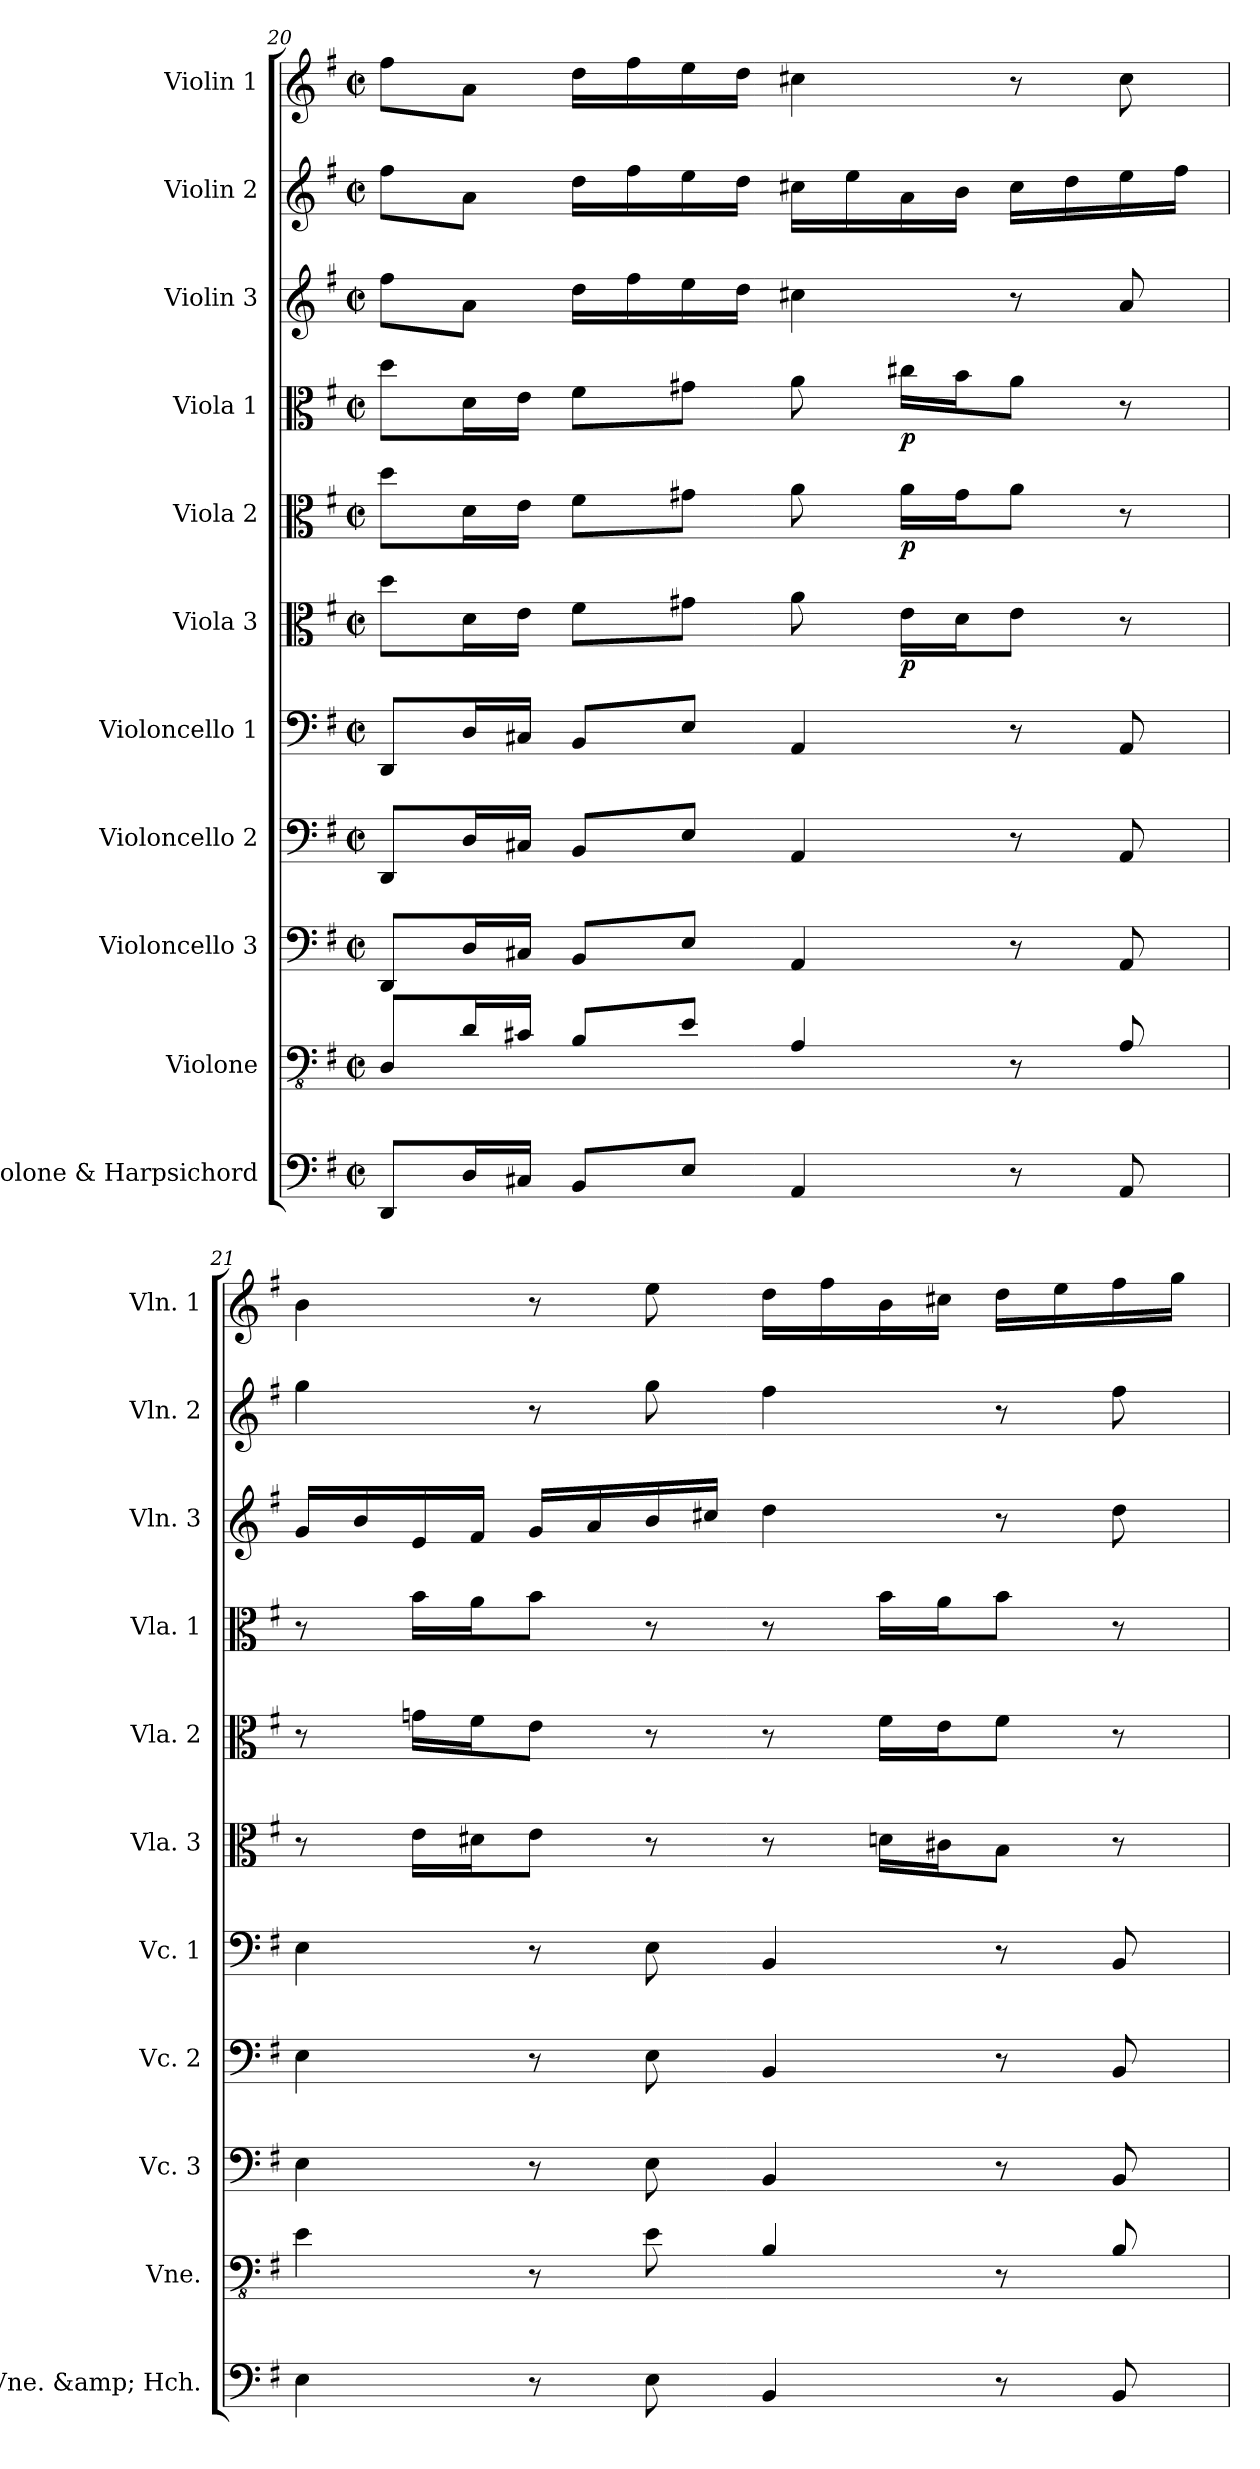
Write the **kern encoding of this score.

**kern	**kern	**kern	**kern	**kern	**kern	**dynam	**kern	**dynam	**kern	**dynam	**kern	**kern	**kern
*part11	*part10	*part9	*part8	*part7	*part6	*part6	*part5	*part5	*part4	*part4	*part3	*part2	*part1
*staff11	*staff10	*staff9	*staff8	*staff7	*staff6	*staff6	*staff5	*staff5	*staff4	*staff4	*staff3	*staff2	*staff1
*I"Violone &amp; Harpsichord	*I"Violone	*I"Violoncello 3	*I"Violoncello 2	*I"Violoncello 1	*I"Viola 3	*	*I"Viola 2	*	*I"Viola 1	*	*I"Violin 3	*I"Violin 2	*I"Violin 1
*I'Vne. &amp; Hch.	*I'Vne.	*I'Vc. 3	*I'Vc. 2	*I'Vc. 1	*I'Vla. 3	*	*I'Vla. 2	*	*I'Vla. 1	*	*I'Vln. 3	*I'Vln. 2	*I'Vln. 1
*clefF4	*clefFv4	*clefF4	*clefF4	*clefF4	*clefC3	*	*clefC3	*	*clefC3	*	*clefG2	*clefG2	*clefG2
*	*ITrd7c12	*	*	*	*	*	*	*	*	*	*	*	*
*k[f#]	*k[f#]	*k[f#]	*k[f#]	*k[f#]	*k[f#]	*	*k[f#]	*	*k[f#]	*	*k[f#]	*k[f#]	*k[f#]
*M4/4	*M4/4	*M4/4	*M4/4	*M4/4	*M4/4	*	*M4/4	*	*M4/4	*	*M4/4	*M4/4	*M4/4
*met(c|)	*met(c|)	*met(c|)	*met(c|)	*met(c|)	*met(c|)	*	*met(c|)	*	*met(c|)	*	*met(c|)	*met(c|)	*met(c|)
=20	=20	=20	=20	=20	=20	=20	=20	=20	=20	=20	=20	=20	=20
8DD/L	8DDD/L	8DD/L	8DD/L	8DD/L	8dd\L	.	8dd\L	.	8dd\L	.	8ff#\L	8ff#\L	8ff#\L
16D/L	16DD/L	16D/L	16D/L	16D/L	16d\L	.	16d\L	.	16d\L	.	8a\J	8a\J	8a\J
16C#X/JJ	16CC#X/JJ	16C#X/JJ	16C#X/JJ	16C#X/JJ	16e\JJ	.	16e\JJ	.	16e\JJ	.	.	.	.
8BB/L	8BBB/L	8BB/L	8BB/L	8BB/L	8f#\L	.	8f#\L	.	8f#\L	.	16dd\LL	16dd\LL	16dd\LL
.	.	.	.	.	.	.	.	.	.	.	16ff#\	16ff#\	16ff#\
8E/J	8EE/J	8E/J	8E/J	8E/J	8g#X\J	.	8g#X\J	.	8g#X\J	.	16ee\	16ee\	16ee\
.	.	.	.	.	.	.	.	.	.	.	16dd\JJ	16dd\JJ	16dd\JJ
4AA/	4AAA/	4AA/	4AA/	4AA/	8a\	.	8a\	.	8a\	.	4cc#X\	16cc#X\LL	4cc#X\
.	.	.	.	.	.	.	.	.	.	.	.	16ee\	.
!	!	!	!	!	!	!LO:DY:b	!	!LO:DY:b	!	!LO:DY:b	!	!	!
.	.	.	.	.	16e\LL	p	16a\LL	p	16cc#X\LL	p	.	16a\	.
.	.	.	.	.	16d\J	.	16g#\J	.	16b\J	.	.	16b\JJ	.
8r	8r	8r	8r	8r	8e\J	.	8a\J	.	8a\J	.	8r	16cc#\LL	8r
.	.	.	.	.	.	.	.	.	.	.	.	16dd\	.
8AA/	8AAA/	8AA/	8AA/	8AA/	8r	.	8r	.	8r	.	8a/	16ee\	8cc#\
.	.	.	.	.	.	.	.	.	.	.	.	16ff#\JJ	.
=21	=21	=21	=21	=21	=21	=21	=21	=21	=21	=21	=21	=21	=21
4E\	4EE\	4E\	4E\	4E\	8r	.	8r	.	8r	.	16g/LL	4gg\	4b\
.	.	.	.	.	.	.	.	.	.	.	16b/	.	.
.	.	.	.	.	16e\LL	.	16gn\LL	.	16b\LL	.	16e/	.	.
.	.	.	.	.	16d#X\J	.	16f#\J	.	16a\J	.	16f#/JJ	.	.
8r	8r	8r	8r	8r	8e\J	.	8e\J	.	8b\J	.	16g/LL	8r	8r
.	.	.	.	.	.	.	.	.	.	.	16a/	.	.
8E\	8EE\	8E\	8E\	8E\	8r	.	8r	.	8r	.	16b/	8gg\	8ee\
.	.	.	.	.	.	.	.	.	.	.	16cc#X/JJ	.	.
4BB/	4BBB/	4BB/	4BB/	4BB/	8r	.	8r	.	8r	.	4dd\	4ff#\	16dd\LL
.	.	.	.	.	.	.	.	.	.	.	.	.	16ff#\
.	.	.	.	.	16dn\LL	.	16f#\LL	.	16b\LL	.	.	.	16b\
.	.	.	.	.	16c#X\J	.	16e\J	.	16a\J	.	.	.	16cc#X\JJ
8r	8r	8r	8r	8r	8B\J	.	8f#\J	.	8b\J	.	8r	8r	16dd\LL
.	.	.	.	.	.	.	.	.	.	.	.	.	16ee\
8BB/	8BBB/	8BB/	8BB/	8BB/	8r	.	8r	.	8r	.	8dd\	8ff#\	16ff#\
.	.	.	.	.	.	.	.	.	.	.	.	.	16gg\JJ
=	=	=	=	=	=	=	=	=	=	=	=	=	=
*-	*-	*-	*-	*-	*-	*-	*-	*-	*-	*-	*-	*-	*-
